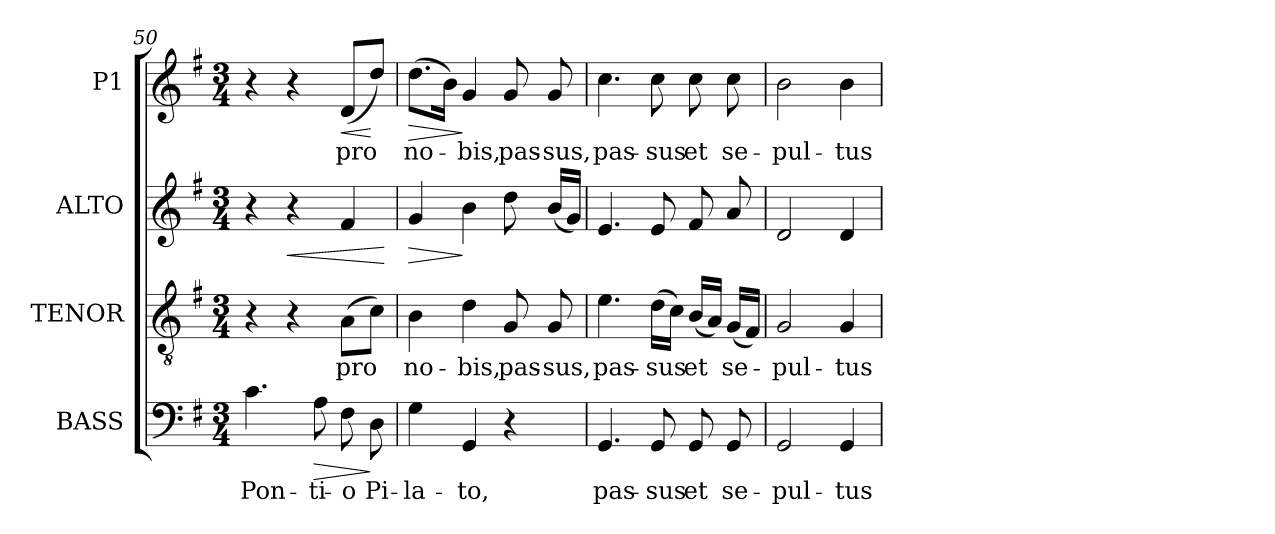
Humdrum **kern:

**kern	**text	**dynam	**kern	**text	**kern	**dynam	**kern	**text	**dynam
*part4	*part4	*part4	*part3	*part3	*part2	*part2	*part1	*part1	*part1
*staff4	*staff4	*staff4	*staff3	*staff3	*staff2	*staff2	*staff1	*staff1	*staff1
*I"BASS	*	*	*I"TENOR	*	*I"ALTO	*	*I"P1	*	*
*clefF4	*	*	*clefGv2	*	*clefG2	*	*clefG2	*	*
*	*	*	*ITrd7c12	*	*	*	*	*	*
*k[f#]	*	*	*k[f#]	*	*k[f#]	*	*k[f#]	*	*
*G:	*	*	*G:	*	*G:	*	*G:	*	*
*M3/4	*	*	*M3/4	*	*M3/4	*	*M3/4	*	*
=50	=50	=50	=50	=50	=50	=50	=50	=50	=50
!	!LO:LY:b:color=#000000	!	!	!	!	!	!	!	!
4.ci\	Pon-	.	4r	.	4r	.	4r	.	.
!	!	!	!	!	!	!LO:HP:b	!	!	!
.	.	.	4r	.	4r	<	4r	.	.
!	!LO:LY:b:color=#000000	!LO:HP:b	!	!	!	!	!	!	!
8Ai\	-ti-	>	.	.	.	.	.	.	.
!	!LO:LY:b:color=#000000	!	!	!	!	!	!	!	!
!	!	!	!	!LO:LY:b:color=#000000	!	!	!	!	!
!	!	!	!	!	!	!	!	!LO:LY:b:color=#000000	!LO:HP:b
8F#i\	-o	.	(8AAi\L	pro	4f#i/	.	(8di/L	pro	<
!	!LO:LY:b:color=#000000	!	!	!	!	!	!	!	!
8Di\	Pi-	]	8Ci\J)	.	.	.	8ddi/J)	.	[
.	.	.	.	.	.	[	.	.	.
!!LO:LB:g=z
=51	=51	=51	=51	=51	=51	=51	=51	=51	=51
!	!LO:LY:b:color=#000000	!	!	!	!	!	!	!	!
!	!	!	!	!LO:LY:b:color=#000000	!	!LO:HP:b	!	!	!
!	!	!	!	!	!	!	!	!LO:LY:b:color=#000000	!LO:HP:b
4Gi\	-la-	.	4BBi\	no-	4gi/	>	(8.ddi\L	no-	>
.	.	.	.	.	.	.	16bi\Jk)	.	.
!	!LO:LY:b:color=#000000	!	!	!	!	!	!	!	!
!	!	!	!	!LO:LY:b:color=#000000	!	!	!	!	!
!	!	!	!	!	!	!	!	!LO:LY:b:color=#000000	!
4GGi/	-to,	.	4Di\	-bis,	4bi\	]	4gi/	-bis,	]
!	!	!	!	!LO:LY:b:color=#000000	!	!	!	!	!
!	!	!	!	!	!	!	!	!LO:LY:b:color=#000000	!
4r	.	.	8GGi/	pas-	8ddi\	.	8gi/	pas-	.
!	!	!	!	!LO:LY:b:color=#000000	!	!	!	!	!
!	!	!	!	!	!	!	!	!LO:LY:b:color=#000000	!
.	.	.	8GGi/	-sus,	(16bi/LL	.	8gi/	-sus,	.
.	.	.	.	.	16gi/JJ)	.	.	.	.
=52	=52	=52	=52	=52	=52	=52	=52	=52	=52
!	!LO:LY:b:color=#000000	!	!	!	!	!	!	!	!
!	!	!	!	!LO:LY:b:color=#000000	!	!	!	!	!
!	!	!	!	!	!	!	!	!LO:LY:b:color=#000000	!
4.GGi/	pas-	.	4.Ei\	pas-	4.ei/	.	4.cci\	pas-	.
!	!LO:LY:b:color=#000000	!	!	!	!	!	!	!	!
!	!	!	!	!LO:LY:b:color=#000000	!	!	!	!	!
!	!	!	!	!	!	!	!	!LO:LY:b:color=#000000	!
8GGi/	-sus	.	(16Di\LL	-sus	8ei/	.	8cci\	-sus	.
.	.	.	16Ci\JJ)	.	.	.	.	.	.
!	!LO:LY:b:color=#000000	!	!	!	!	!	!	!	!
!	!	!	!	!LO:LY:b:color=#000000	!	!	!	!	!
!	!	!	!	!	!	!	!	!LO:LY:b:color=#000000	!
8GGi/	et	.	(16BBi/LL	et	8f#i/	.	8cci\	et	.
.	.	.	16AAi/JJ)	.	.	.	.	.	.
!	!LO:LY:b:color=#000000	!	!	!	!	!	!	!	!
!	!	!	!	!LO:LY:b:color=#000000	!	!	!	!	!
!	!	!	!	!	!	!	!	!LO:LY:b:color=#000000	!
8GGi/	se-	.	(16GGi/LL	se-	8ai/	.	8cci\	se-	.
.	.	.	16FF#i/JJ)	.	.	.	.	.	.
=53	=53	=53	=53	=53	=53	=53	=53	=53	=53
!	!LO:LY:b:color=#000000	!	!	!	!	!	!	!	!
!	!	!	!	!LO:LY:b:color=#000000	!	!	!	!	!
!	!	!	!	!	!	!	!	!LO:LY:b:color=#000000	!
2GGi/	-pul-	.	2GGi/	-pul-	2di/	.	2bi\	-pul-	.
!	!LO:LY:b:color=#000000	!	!	!	!	!	!	!	!
!	!	!	!	!LO:LY:b:color=#000000	!	!	!	!	!
!	!	!	!	!	!	!	!	!LO:LY:b:color=#000000	!
4GGi/	-tus	.	4GGi/	-tus	4di/	.	4bi\	-tus	.
=	=	=	=	=	=	=	=	=	=
*-	*-	*-	*-	*-	*-	*-	*-	*-	*-
